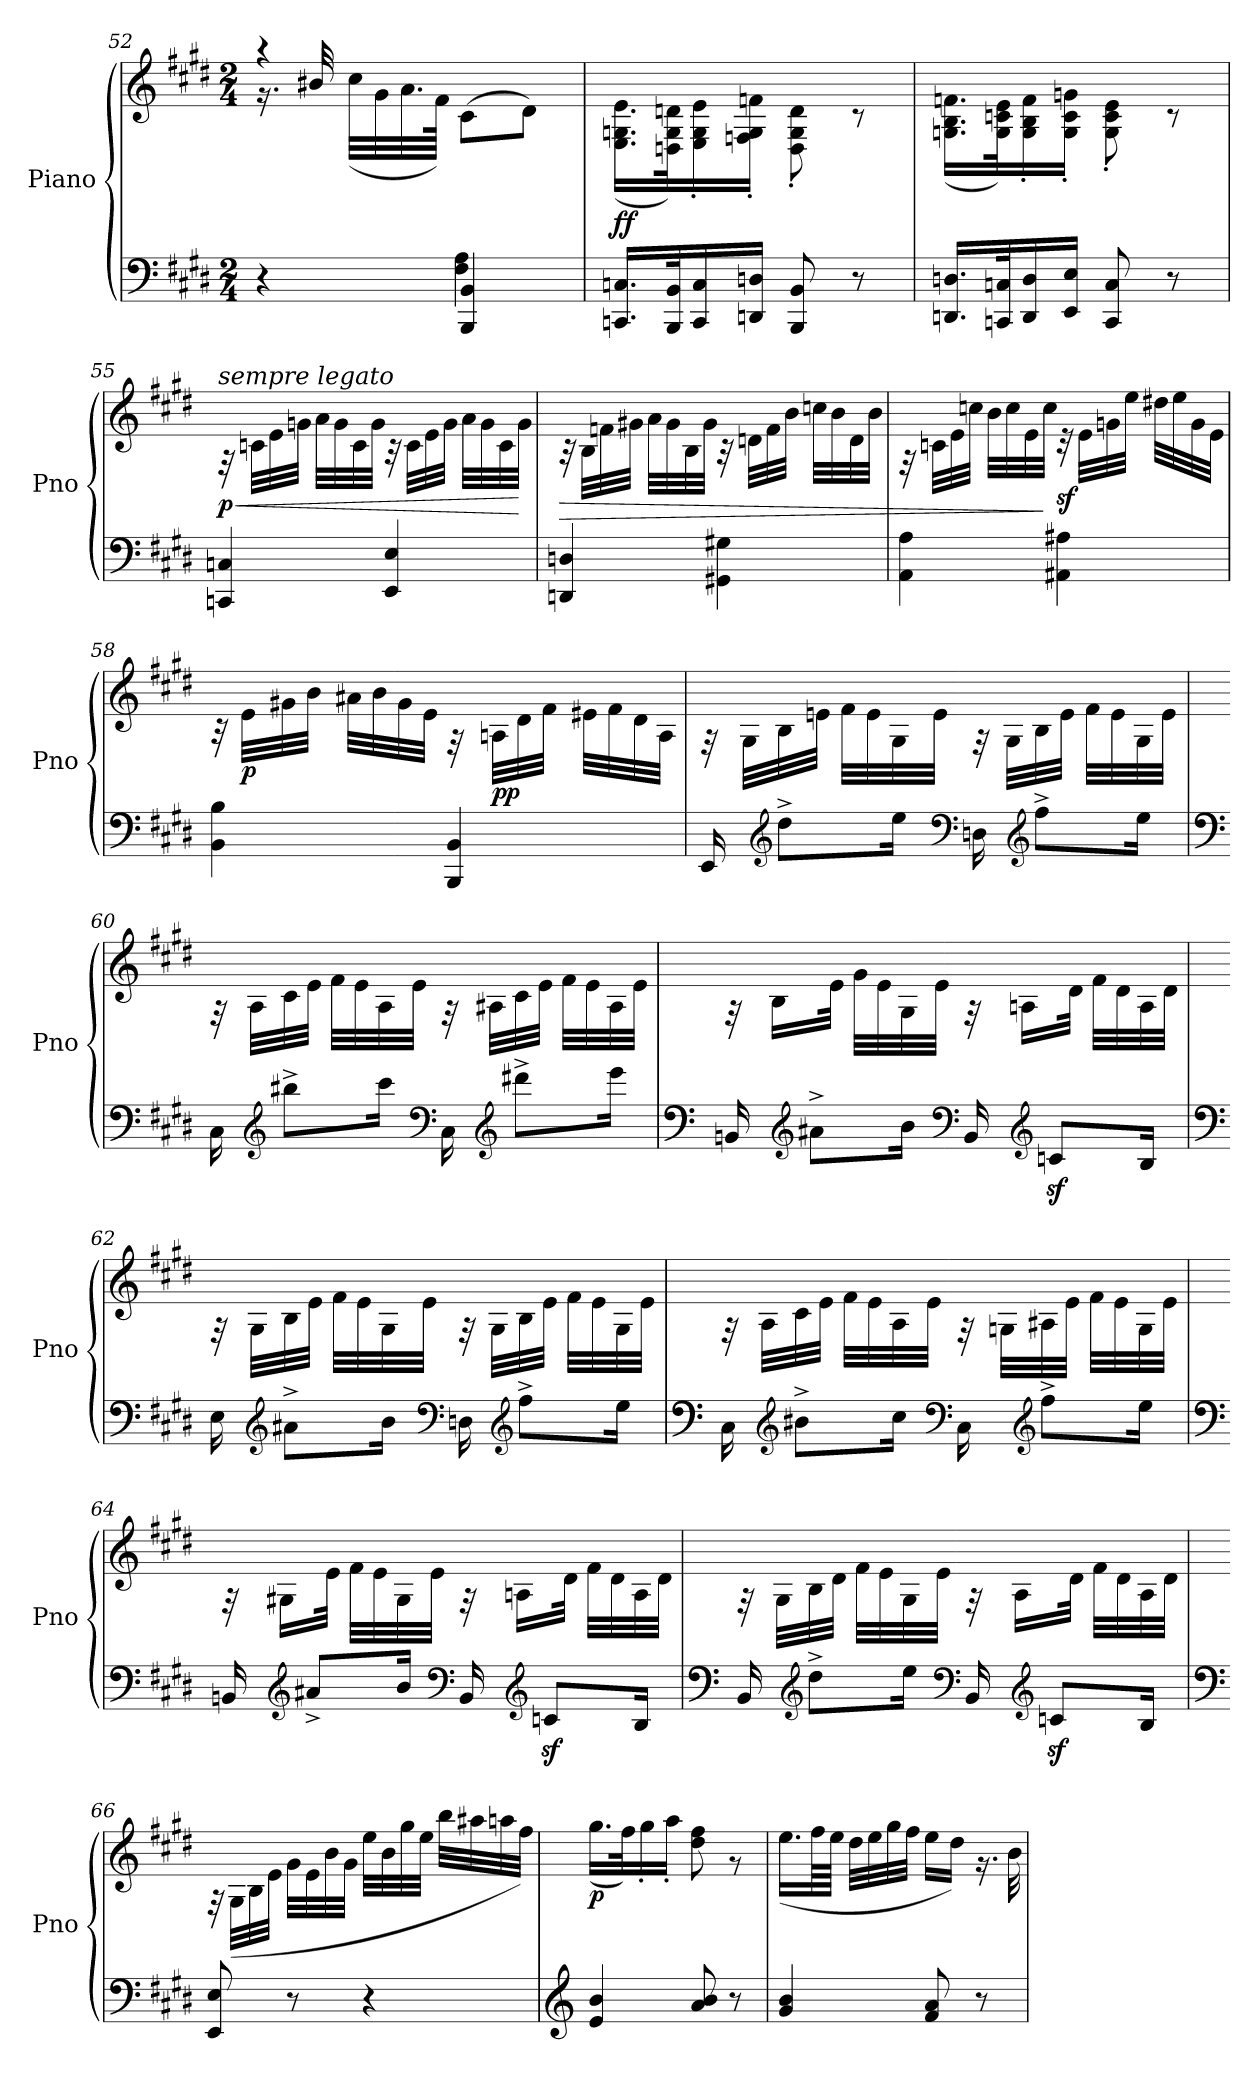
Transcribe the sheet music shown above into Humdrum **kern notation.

**kern	**kern	**dynam
*part1	*part1	*part1
*staff2	*staff1	*staff1/2
*I"Piano	*	*
*I'Pno	*	*
*clefF4	*clefG2	*
*k[f#c#g#d#]	*k[f#c#g#d#]	*
*E:	*E:	*
*M2/4	*M2/4	*
=52	=52	=52
*^	*^	*
4ryy	4r	4r	16.r	.
.	.	.	32b#X/	.
.	.	.	(<32cc#\LLL	.
.	.	.	32g#\	.
.	.	.	32.a\	.
.	.	.	64f#\JJJk)	.
4BBB/ 4BB/	4F#\ 4A\	4ryy	(<8c#\L	.
.	.	.	8d#\J)	.
*v	*v	*	*	*
=53	=53	=53	=53
!	!	!	!LO:DY:b
16.CCn/ 16.Cn/LL	2ryy	(>16.E\ 16.Gn\ 16.e\LL	ff
32BBB/ 32BB/K	.	32Dn\ 32G\ 32dn\K)	.
16CC/ 16C/	.	16E\' 16G\' 16e\'	.
16DDn/ 16Dn/JJ	.	16Fn\' 16G\' 16fn\'JJ	.
8BBB/ 8BB/	.	8D\' 8G\' 8d\'	.
8r	.	8r	.
=54	=54	=54	=54
16.DDn/ 16.Dn/LL	2ryy	(>16.Gn\ 16.B\ 16.fn\LL	.
32CCn/ 32Cn/K	.	32G\ 32cn\ 32e\K)	.
16DD/ 16D/	.	16G\' 16B\' 16f\'	.
16EE/ 16E/JJ	.	16G\' 16c\' 16gn\'JJ	.
8CC/ 8C/	.	8G\' 8c\' 8e\'	.
8r	.	8r	.
!!LO:LB:g=z	!!
=55	=55	=55	=55
!	!LO:TX:a:i:t=sempre legato	!	!
!	!	!	!LO:HP:b
!	!	!	!LO:DY:n=1:b
4CCn/ 4Cn/	2ryy	32r	< p
.	.	32cn\LLL	.
.	.	32e\	.
.	.	32gn\JJJ	.
.	.	32a\LLL	.
.	.	32g\	.
.	.	32c\	.
.	.	32g\JJJ	.
4EE/ 4E/	.	32r	.
.	.	32c\LLL	.
.	.	32e\	.
.	.	32g\JJJ	.
.	.	32a\LLL	.
.	.	32g\	.
.	.	32c\	.
.	.	32g\JJJ	[
=56	=56	=56	=56
!	!	!	!LO:HP:b
4DDn/ 4Dn/	2ryy	32r	>
.	.	32B\LLL	.
.	.	32fn\	.
.	.	32g#X\JJJ	.
.	.	32a\LLL	.
.	.	32g#\	.
.	.	32B\	.
.	.	32g#\JJJ	.
4GG#X\ 4G#X\	.	32r	.
.	.	32dn\LLL	.
.	.	32f\	.
.	.	32b\JJJ	.
.	.	32ccn\LLL	.
.	.	32b\	.
.	.	32d\	.
.	.	32b\JJJ	.
!!LO:PB:g=z	!!
=57	=57	=57	=57
4AA\ 4A\	2ryy	32r	.
.	.	32cn\LLL	.
.	.	32e\	.
.	.	32ccn\JJJ	.
.	.	32b\LLL	.
.	.	32cc\	.
.	.	32e\	.
.	.	32cc\JJJ	]
!	!	!	!LO:DY:b
4AA#X\ 4A#X\	.	32r	sf
.	.	32e\LLL	.
.	.	32gn\	.
.	.	32ee\JJJ	.
.	.	32dd#X\LLL	.
.	.	32ee\	.
.	.	32g\	.
.	.	32e\JJJ	.
=58	=58	=58	=58
4BB\ 4B\	2ryy	32r	.
!	!	!	!LO:DY:b
.	.	32e\LLL	p
.	.	32g#X\	.
.	.	32b\JJJ	.
.	.	32a#X\LLL	.
.	.	32b\	.
.	.	32g#\	.
.	.	32e\JJJ	.
4BBB/ 4BB/	.	32r	.
!	!	!	!LO:DY:b
.	.	32An\LLL	pp
.	.	32d#\	.
.	.	32f#\JJJ	.
.	.	32e#X\LLL	.
.	.	32f#\	.
.	.	32d#\	.
.	.	32A\JJJ	.
!!LO:LB:g=z	!!
=59	=59	=59	=59
16EE/	2ryy	32r	.
.	.	32G#\LLL	.
*clefG2	*	*	*
8dd#^\L	.	32B\	.
.	.	32en\JJJ	.
.	.	32f#\LLL	.
.	.	32e\	.
16ee\Jk	.	32G#\	.
.	.	32e\JJJ	.
*clefF4	*	*	*
16Dn\	.	32r	.
.	.	32G#\LLL	.
*clefG2	*	*	*
8ff#^\L	.	32B\	.
.	.	32e\JJJ	.
.	.	32f#\LLL	.
.	.	32e\	.
16ee\Jk	.	32G#\	.
.	.	32e\JJJ	.
=60	=60	=60	=60
*clefF4	*	*	*
16C#\	2ryy	32r	.
.	.	32A\LLL	.
*clefG2	*	*	*
8bb#X^\L	.	32c#\	.
.	.	32e\JJJ	.
.	.	32f#\LLL	.
.	.	32e\	.
16ccc#\Jk	.	32A\	.
.	.	32e\JJJ	.
*clefF4	*	*	*
16C#\	.	32r	.
.	.	32A#X\LLL	.
*clefG2	*	*	*
8ddd#X^\L	.	32c#\	.
.	.	32e\JJJ	.
.	.	32f#\LLL	.
.	.	32e\	.
16eee\Jk	.	32A#\	.
.	.	32e\JJJ	.
!!LO:LB:g=z	!!
=61	=61	=61	=61
*clefF4	*	*	*
16BBn/	2ryy	32r	.
.	.	16B\LL	.
*clefG2	*	*	*
8a#X^\L	.	.	.
.	.	32e\JJk	.
.	.	32g#\LLL	.
.	.	32e\	.
16b\Jk	.	32G#\	.
.	.	32e\JJJ	.
*clefF4	*	*	*
16BB/	.	32r	.
.	.	16An\LL	.
*clefG2	*	*	*
8cnz</L	.	.	.
.	.	32d#\JJk	.
.	.	32f#\LLL	.
.	.	32d#\	.
16B/Jk	.	32A\	.
.	.	32d#\JJJ	.
=62	=62	=62	=62
*clefF4	*	*	*
16E\	2ryy	32r	.
.	.	32G#\LLL	.
*clefG2	*	*	*
8a#X^\L	.	32B\	.
.	.	32e\JJJ	.
.	.	32f#\LLL	.
.	.	32e\	.
16b\Jk	.	32G#\	.
.	.	32e\JJJ	.
*clefF4	*	*	*
16Dn\	.	32r	.
.	.	32G#\LLL	.
*clefG2	*	*	*
8ff#^\L	.	32B\	.
.	.	32e\JJJ	.
.	.	32f#\LLL	.
.	.	32e\	.
16ee\Jk	.	32G#\	.
.	.	32e\JJJ	.
!!LO:LB:g=z	!!
=63	=63	=63	=63
*clefF4	*	*	*
16C#\	2ryy	32r	.
.	.	32A\LLL	.
*clefG2	*	*	*
8b#X^\L	.	32c#\	.
.	.	32e\JJJ	.
.	.	32f#\LLL	.
.	.	32e\	.
16cc#\Jk	.	32A\	.
.	.	32e\JJJ	.
*clefF4	*	*	*
16C#\	.	32r	.
.	.	32Gn\LLL	.
*clefG2	*	*	*
8ff#^\L	.	32A#X\	.
.	.	32e\JJJ	.
.	.	32f#\LLL	.
.	.	32e\	.
16ee\Jk	.	32G\	.
.	.	32e\JJJ	.
=64	=64	=64	=64
*clefF4	*	*	*
16BBn/	2ryy	32r	.
.	.	16G#X\LL	.
*clefG2	*	*	*
8a#X^/L	.	.	.
.	.	32e\JJk	.
.	.	32f#\LLL	.
.	.	32e\	.
16b/Jk	.	32G#\	.
.	.	32e\JJJ	.
*clefF4	*	*	*
16BB/	.	32r	.
.	.	16An\LL	.
*clefG2	*	*	*
8cnz</L	.	.	.
.	.	32d#\JJk	.
.	.	32f#\LLL	.
.	.	32d#\	.
16B/Jk	.	32A\	.
.	.	32d#\JJJ	.
!!LO:LB:g=z	!!
=65	=65	=65	=65
*clefF4	*	*	*
16BB/	2ryy	32r	.
.	.	32G#\LLL	.
*clefG2	*	*	*
8dd#^\L	.	32B\	.
.	.	32d#\JJJ	.
.	.	32f#\LLL	.
.	.	32e\	.
16ee\Jk	.	32G#\	.
.	.	32e\JJJ	.
*clefF4	*	*	*
16BB/	.	32r	.
.	.	16A\LL	.
*clefG2	*	*	*
8cnz</L	.	.	.
.	.	32d#\JJk	.
.	.	32f#\LLL	.
.	.	32d#\	.
16B/Jk	.	32A\	.
.	.	32d#\JJJ	.
=66	=66	=66	=66
*clefF4	*	*	*
8EE/ 8E/	2ryy	32r	.
.	.	(<32G#\LLL	.
.	.	32B\	.
.	.	32e\JJJ	.
8r	.	32g#\LLL	.
.	.	32e\	.
.	.	32b\	.
.	.	32g#\JJJ	.
4r	.	32ee\LLL	.
.	.	32b\	.
.	.	32gg#\	.
.	.	32ee\JJJ	.
.	.	32bb\LLL	.
.	.	32aa#X\	.
.	.	32aan\	.
.	.	32ff#\JJJ)	.
=67	=67	=67	=67
*clefG2	*	*	*
!	!	!	!LO:DY:b
4e/ 4b/	2ryy	(<16.gg#\LL	p
.	.	32ff#\K)	.
.	.	16gg#'\	.
.	.	16aa'\JJ	.
8a/ 8b/	.	8dd#\ 8ff#\	.
8r	.	8r	.
!!LO:PB:g=z	!!
=68	=68	=68	=68
4g#/ 4b/	2ryy	(<16.ee\LL	.
.	.	64ff#\LL	.
.	.	64ee\JJJJ	.
.	.	32dd#\LLL	.
.	.	32ee\	.
.	.	32gg#\	.
.	.	32ff#\JJJ	.
8f#/ 8a/	.	16ee\LL	.
.	.	16dd#\JJ)	.
8r	.	16.r	.
.	.	32b\	.
*	*v	*v	*
=	=	=
*-	*-	*-
